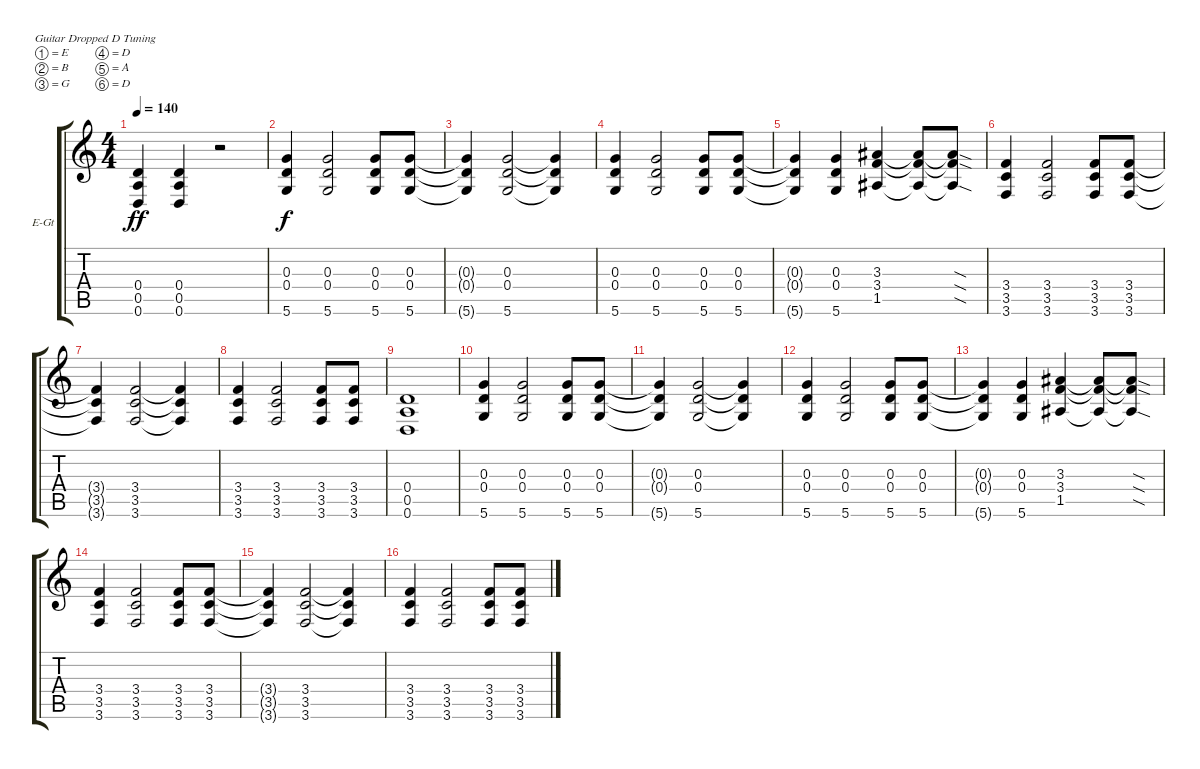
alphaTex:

\defaultSystemsLayout 4
\bracketExtendMode groupsimilarinstruments
\firstSystemTrackNameOrientation horizontal
\otherSystemsTrackNameOrientation horizontal
\track ("Electric Guitar" "E-Gt") {instrument distortionguitar}
\staff {score tabs}
\tuning (E4 B3 G3 D3 A2 D2)
\ts (4 4)
\tempo 140
\clef g2
\ks c
(0.4 0.5 0.6).4{dy ff} (0.4 0.5 0.6).4 r.2 |
\scale
0.333333 (0.3 0.4 5.6).4{dy f} (0.3 0.4 5.6).2 (0.3 0.4 5.6).8 (0.3 0.4 5.6).8 |
\scale
0.333333 (0.3{t} 0.4{t} 5.6{t}).4 (0.3 0.4 5.6).2 (0.3{t} 0.4{t} 5.6{t}).4 |
\scale
0.333333 (0.3 0.4 5.6).4 (0.3 0.4 5.6).2 (0.3 0.4 5.6).8 (0.3 0.4 5.6).8 |
\scale
0.333333 (0.3{t} 0.4{t} 5.6{t}).4 (0.3 0.4 5.6).4 (3.3 3.4 1.5).4 (3.3{t} 3.4{t} 1.5{t}).8 (3.3{sod t} 3.4{sod t} 1.5{sod t}).8 |
\scale
0.333333 (3.4 3.5 3.6).4 (3.4 3.5 3.6).2 (3.4 3.5 3.6).8 (3.4 3.5 3.6).8 |
\scale
0.333333 (3.4{t} 3.5{t} 3.6{t}).4 (3.4 3.5 3.6).2 (3.4{t} 3.5{t} 3.6{t}).4 |
\scale
0.333333 (3.4 3.5 3.6).4 (3.4 3.5 3.6).2 (3.4 3.5 3.6).8 (3.4 3.5 3.6).8 |
\scale
0.333333 (0.4 0.5 0.6).1 |
\scale
0.333333 (0.3 0.4 5.6).4 (0.3 0.4 5.6).2 (0.3 0.4 5.6).8 (0.3 0.4 5.6).8 |
\scale
0.333333 (0.3{t} 0.4{t} 5.6{t}).4 (0.3 0.4 5.6).2 (0.3{t} 0.4{t} 5.6{t}).4 |
\scale
0.333333 (0.3 0.4 5.6).4 (0.3 0.4 5.6).2 (0.3 0.4 5.6).8 (0.3 0.4 5.6).8 |
\scale
0.333333 (0.3{t} 0.4{t} 5.6{t}).4 (0.3 0.4 5.6).4 (3.3 3.4 1.5).4 (3.3{t} 3.4{t} 1.5{t}).8 (3.3{sod t} 3.4{sod t} 1.5{sod t}).8 |
\scale
0.333333 (3.4 3.5 3.6).4 (3.4 3.5 3.6).2 (3.4 3.5 3.6).8 (3.4 3.5 3.6).8 |
\scale
0.333333 (3.4{t} 3.5{t} 3.6{t}).4 (3.4 3.5 3.6).2 (3.4{t} 3.5{t} 3.6{t}).4 |
\scale
0.333333 (3.4 3.5 3.6).4 (3.4 3.5 3.6).2 (3.4 3.5 3.6).8 (3.4 3.5 3.6).8
